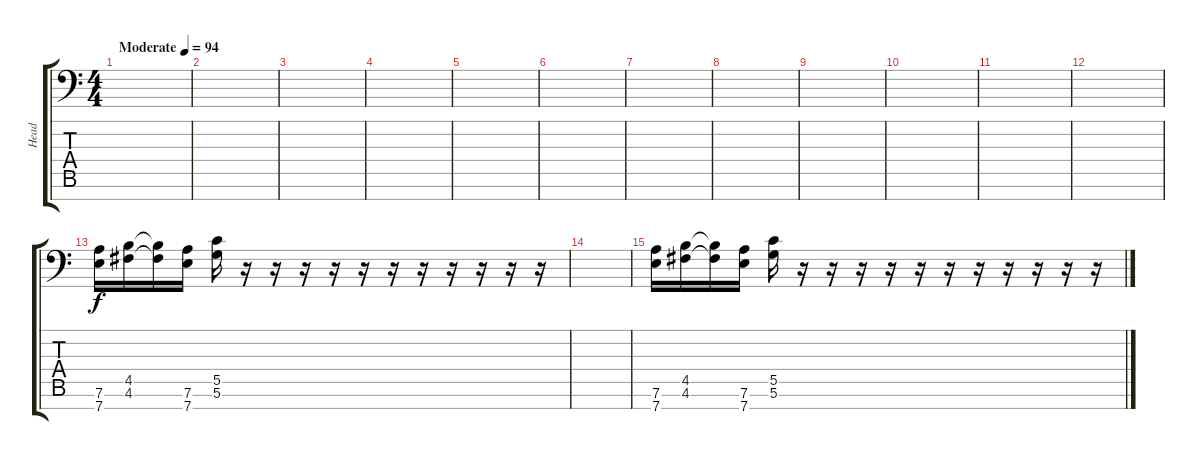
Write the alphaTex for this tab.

\track ("Head" "Head") {instrument distortionguitar}
\staff {score tabs}
\tuning (D4 A3 F3 C3 G2 D2 A1) {hide}
\ts (4 4)
\tempo (94 "Moderate")
\clef f4
\ks c
|
|
|
|
|
|
|
|
|
|
|
|
(7.6 7.7).16 (4.5 4.6).16 (4.5{t} 4.6{t}).16 (7.6 7.7).16 (5.5 5.6).16 r.16 r.16 r.16 r.16 r.16 r.16 r.16 r.16 r.16 r.16 r.16 |
|
(7.6 7.7).16 (4.5 4.6).16 (4.5{t} 4.6{t}).16 (7.6 7.7).16 (5.5 5.6).16 r.16 r.16 r.16 r.16 r.16 r.16 r.16 r.16 r.16 r.16 r.16
